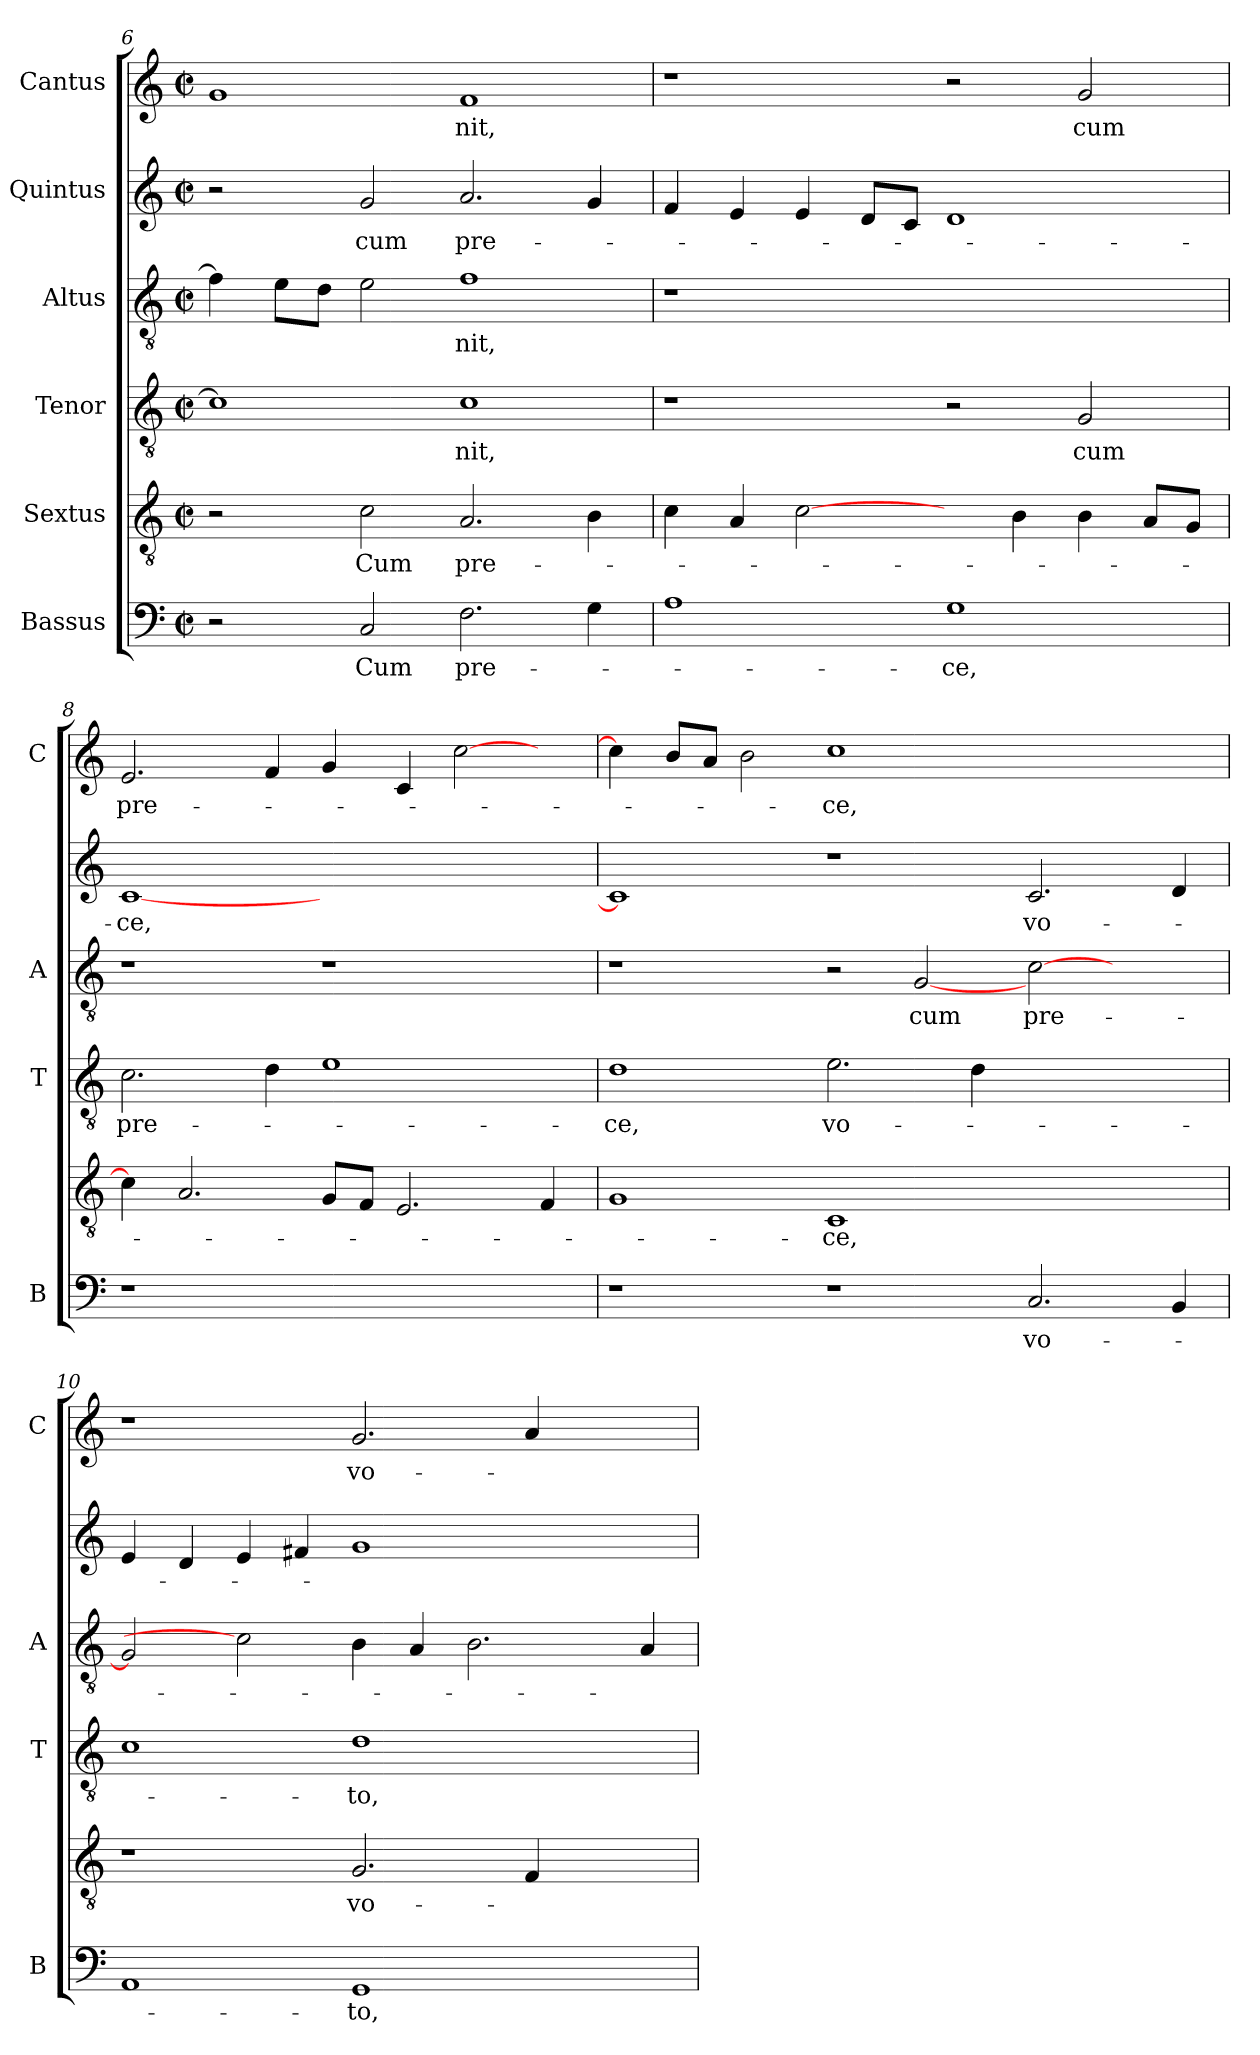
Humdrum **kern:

**kern	**text	**kern	**text	**kern	**text	**kern	**text	**kern	**text	**kern	**text
*part6	*part6	*part5	*part5	*part4	*part4	*part3	*part3	*part2	*part2	*part1	*part1
*staff6	*staff6	*staff5	*staff5	*staff4	*staff4	*staff3	*staff3	*staff2	*staff2	*staff1	*staff1
*I"Bassus	*	*I"Sextus	*	*I"Tenor	*	*I"Altus	*	*I"Quintus	*	*I"Cantus	*
*I'B	*	*	*	*I'T	*	*I'A	*	*	*	*I'C	*
*clefF4	*	*clefGv2	*	*clefGv2	*	*clefGv2	*	*clefG2	*	*clefG2	*
*k[]	*	*k[]	*	*k[]	*	*k[]	*	*k[]	*	*k[]	*
*C:	*	*C:	*	*C:	*	*C:	*	*C:	*	*C:	*
*M2/2	*	*M2/2	*	*M2/2	*	*M2/2	*	*M2/2	*	*M2/2	*
*met(c|)	*	*met(c|)	*	*met(c|)	*	*met(c|)	*	*met(c|)	*	*met(c|)	*
=6	=6	=6	=6	=6	=6	=6	=6	=6	=6	=6	=6
2r	.	2r	.	1c]	.	4f\]	.	2r	.	1g	.
.	.	.	.	.	.	8e\L	.	.	.	.	.
.	.	.	.	.	.	8d\J	.	.	.	.	.
2C/	Cum	2c\	Cum	.	.	2e\	.	2g/	cum	.	.
2.F\	pre-	2.A/	pre-	1c	-nit,	1f	-nit,	2.a/	pre-	1f	-nit,
4G\	.	4B\	.	.	.	.	.	4g/	.	.	.
!!LO:PB:g=z
=7	=7	=7	=7	=7	=7	=7	=7	=7	=7	=7	=7
1A	.	4c\	.	1r	.	1r	.	4f/	.	1r	.
.	.	4A/	.	.	.	.	.	4e/	.	.	.
.	.	[2c\	.	.	.	.	.	4e/	.	.	.
.	.	.	.	.	.	.	.	8d/L	.	.	.
.	.	.	.	.	.	.	.	8c/J	.	.	.
1G	-ce,	4ryy	.	2r	.	1ryy	.	1d	.	2r	.
.	.	4B\	.	.	.	.	.	.	.	.	.
.	.	4B\	.	2G/	cum	.	.	.	.	2g/	cum
.	.	8A/L	.	.	.	.	.	.	.	.	.
.	.	8G/J	.	.	.	.	.	.	.	.	.
=8	=8	=8	=8	=8	=8	=8	=8	=8	=8	=8	=8
1r	.	4c\]	.	2.c\	pre-	1r	.	[1c	-ce,	2.e/	pre-
.	.	2.A/	.	.	.	.	.	.	.	.	.
.	.	.	.	4d\	.	.	.	.	.	4f/	.
1ryy	.	8G/L	.	1e	.	1r	.	1ryy	.	4g/	.
.	.	8F/J	.	.	.	.	.	.	.	.	.
.	.	2.E/	.	.	.	.	.	.	.	4c/	.
.	.	.	.	.	.	.	.	.	.	[2cc\	.
4ryy	.	4F/	.	4ryy	.	4ryy	.	4ryy	.	4ryy	.
=9	=9	=9	=9	=9	=9	=9	=9	=9	=9	=9	=9
1r	.	1G	.	1d	-ce,	1r	.	1c]	.	4cc\]	.
.	.	.	.	.	.	.	.	.	.	8b/L	.
.	.	.	.	.	.	.	.	.	.	8a/J	.
.	.	.	.	.	.	.	.	.	.	2b\	.
1r	.	1C	-ce,	2.e\	vo-	2r	.	1r	.	1cc	-ce,
.	.	.	.	.	.	[2G	cum	.	.	.	.
.	.	.	.	4d\	.	.	.	.	.	.	.
2.C/	vo-	1ryy	.	1ryy	.	[2c\	pre-	2.c/	vo-	1ryy	.
.	.	.	.	.	.	2ryy	.	.	.	.	.
4BB/	.	.	.	.	.	.	.	4d/	.	.	.
!!LO:LB:g=z
=10	=10	=10	=10	=10	=10	=10	=10	=10	=10	=10	=10
1AA	.	1r	.	1c	.	2G]	.	4e/	.	1r	.
.	.	.	.	.	.	.	.	4d/	.	.	.
.	.	.	.	.	.	2c\]	.	4e/	.	.	.
.	.	.	.	.	.	.	.	4f#X/	.	.	.
1GG	-to,	2.G/	vo-	1d	-to,	4B\	.	1g	.	2.g/	vo-
.	.	.	.	.	.	4A/	.	.	.	.	.
.	.	.	.	.	.	2.B\	.	.	.	.	.
.	.	4F/	.	.	.	.	.	.	.	4a/	.
2ryy	.	2ryy	.	2ryy	.	.	.	2ryy	.	2ryy	.
.	.	.	.	.	.	4A/	.	.	.	.	.
=	=	=	=	=	=	=	=	=	=	=	=
*-	*-	*-	*-	*-	*-	*-	*-	*-	*-	*-	*-
